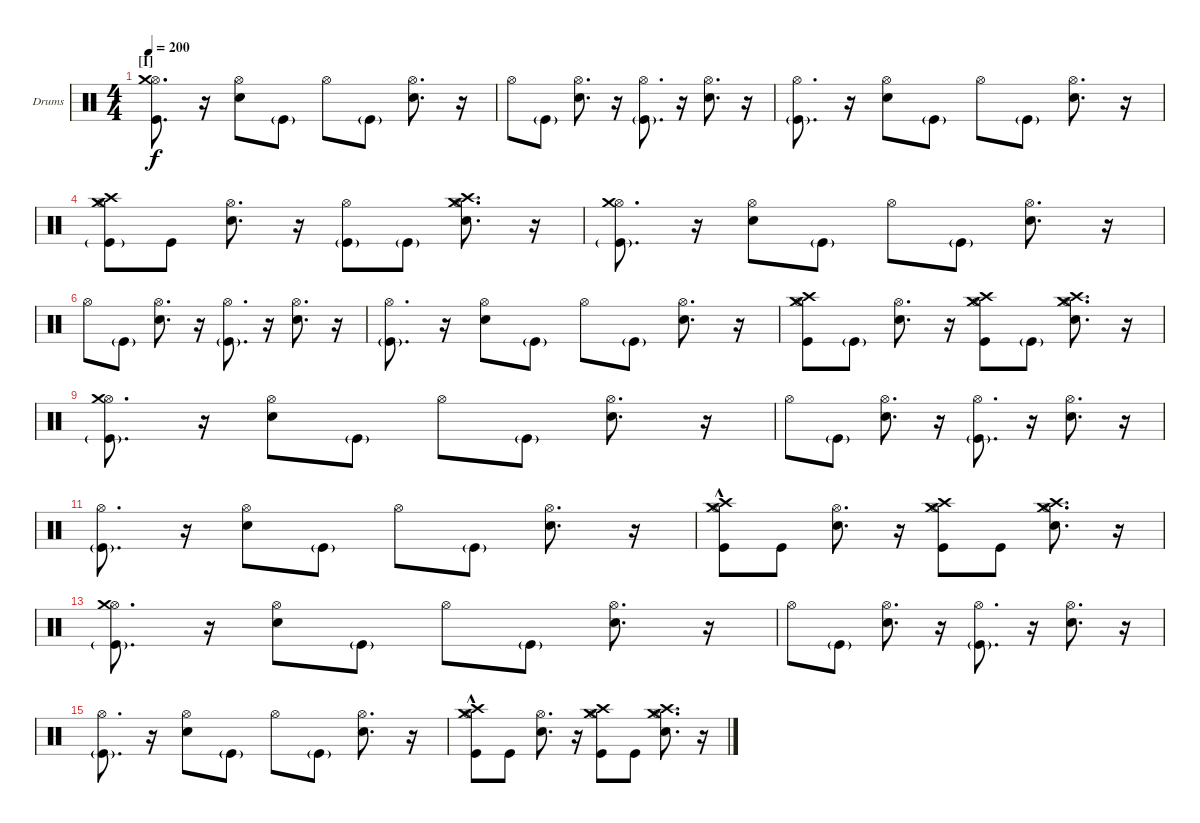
\bracketExtendMode nobrackets
\firstSystemTrackNameOrientation horizontal
\otherSystemsTrackNameOrientation horizontal
\defaultBarNumberDisplay FirstOfSystem
\track ("Drum2" "Drums") {instrument percussion}
\staff {score}
\articulation defaults
\ts (4 4)
\section ("I" "")
\tempo 200
\clef neutral
\scale
0.25
\ks c
("Kick (hit)" "Hi-Hat (open)" "Crash medium (hit)").8{d dy f} r.16 ("Snare (hit) 2" "Hi-Hat (open)").8 "Kick (hit)"{g}.8 "Hi-Hat (open)".8 "Kick (hit)"{g}.8 ("Snare (hit) 2" "Hi-Hat (open)").8{d} r.16 |
\scale
0.25 "Hi-Hat (open)".8 "Kick (hit)"{g}.8 ("Snare (hit) 2" "Hi-Hat (open)").8{d} r.16 ("Kick (hit)"{g} "Hi-Hat (open)").8{d} r.16 ("Snare (hit) 2" "Hi-Hat (open)").8{d} r.16 |
\scale
0.25 ("Kick (hit)"{g} "Hi-Hat (open)").8{d} r.16 ("Snare (hit) 2" "Hi-Hat (open)").8 "Kick (hit)"{g}.8 "Hi-Hat (open)".8 "Kick (hit)"{g}.8 ("Snare (hit) 2" "Hi-Hat (open)").8{d} r.16 |
\scale
0.25 ("Hi-Hat (open)" "Kick (hit)"{g} "Crash high (hit)" "Crash medium (hit)").8 "Kick (hit)".8 ("Snare (hit) 2" "Hi-Hat (open)").8{d} r.16 ("Kick (hit)"{g} "Hi-Hat (open)").8 "Kick (hit)"{g}.8 ("Snare (hit) 2" "Hi-Hat (open)" "Crash medium (hit)" "Crash high (hit)").8{d} r.16 |
\scale
0.25 ("Kick (hit)"{g} "Hi-Hat (open)" "Crash medium (hit)").8{d} r.16 ("Snare (hit) 2" "Hi-Hat (open)").8 "Kick (hit)"{g}.8 "Hi-Hat (open)".8 "Kick (hit)"{g}.8 ("Snare (hit) 2" "Hi-Hat (open)").8{d} r.16 |
\scale
0.25 "Hi-Hat (open)".8 "Kick (hit)"{g}.8 ("Snare (hit) 2" "Hi-Hat (open)").8{d} r.16 ("Kick (hit)"{g} "Hi-Hat (open)").8{d} r.16 ("Snare (hit) 2" "Hi-Hat (open)").8{d} r.16 |
\scale
0.25 ("Kick (hit)"{g} "Hi-Hat (open)").8{d} r.16 ("Snare (hit) 2" "Hi-Hat (open)").8 "Kick (hit)"{g}.8 "Hi-Hat (open)".8 "Kick (hit)"{g}.8 ("Snare (hit) 2" "Hi-Hat (open)").8{d} r.16 |
\scale
0.25 ("Hi-Hat (open)" "Kick (hit)" "Crash medium (hit)" "Crash high (hit)").8 "Kick (hit)"{g}.8 ("Snare (hit) 2" "Hi-Hat (open)").8{d} r.16 ("Kick (hit)" "Hi-Hat (open)" "Crash high (hit)" "Crash medium (hit)").8 "Kick (hit)"{g}.8 ("Snare (hit) 2" "Hi-Hat (open)" "Crash medium (hit)" "Crash high (hit)").8{d} r.16 |
\scale
0.25 ("Kick (hit)"{g} "Hi-Hat (open)" "Crash medium (hit)").8{d} r.16 ("Snare (hit) 2" "Hi-Hat (open)").8 "Kick (hit)"{g}.8 "Hi-Hat (open)".8 "Kick (hit)"{g}.8 ("Snare (hit) 2" "Hi-Hat (open)").8{d} r.16 |
\scale
0.25 "Hi-Hat (open)".8 "Kick (hit)"{g}.8 ("Snare (hit) 2" "Hi-Hat (open)").8{d} r.16 ("Kick (hit)"{g} "Hi-Hat (open)").8{d} r.16 ("Snare (hit) 2" "Hi-Hat (open)").8{d} r.16 |
\scale
0.25 ("Kick (hit)"{g} "Hi-Hat (open)").8{d} r.16 ("Snare (hit) 2" "Hi-Hat (open)").8 "Kick (hit)"{g}.8 "Hi-Hat (open)".8 "Kick (hit)"{g}.8 ("Snare (hit) 2" "Hi-Hat (open)").8{d} r.16 |
\scale
0.25 ("Hi-Hat (open)" "Kick (hit)"{hac} "Crash high (hit)" "Crash medium (hit)").8 "Kick (hit)".8 ("Snare (hit) 2" "Hi-Hat (open)").8{d} r.16 ("Kick (hit)" "Hi-Hat (open)" "Crash medium (hit)" "Crash high (hit)").8 "Kick (hit)".8 ("Snare (hit) 2" "Hi-Hat (open)" "Crash high (hit)" "Crash medium (hit)").8{d} r.16 |
\scale
0.25 ("Kick (hit)"{g} "Hi-Hat (open)" "Crash medium (hit)").8{d} r.16 ("Snare (hit) 2" "Hi-Hat (open)").8 "Kick (hit)"{g}.8 "Hi-Hat (open)".8 "Kick (hit)"{g}.8 ("Snare (hit) 2" "Hi-Hat (open)").8{d} r.16 |
\scale
0.25 "Hi-Hat (open)".8 "Kick (hit)"{g}.8 ("Snare (hit) 2" "Hi-Hat (open)").8{d} r.16 ("Kick (hit)"{g} "Hi-Hat (open)").8{d} r.16 ("Snare (hit) 2" "Hi-Hat (open)").8{d} r.16 |
\scale
0.25 ("Kick (hit)"{g} "Hi-Hat (open)").8{d} r.16 ("Snare (hit) 2" "Hi-Hat (open)").8 "Kick (hit)"{g}.8 "Hi-Hat (open)".8 "Kick (hit)"{g}.8 ("Snare (hit) 2" "Hi-Hat (open)").8{d} r.16 |
\scale
0.25 ("Hi-Hat (open)" "Kick (hit)"{hac} "Crash high (hit)" "Crash medium (hit)").8 "Kick (hit)".8 ("Snare (hit) 2" "Hi-Hat (open)").8{d} r.16 ("Kick (hit)" "Hi-Hat (open)" "Crash medium (hit)" "Crash high (hit)").8 "Kick (hit)".8 ("Snare (hit) 2" "Hi-Hat (open)" "Crash high (hit)" "Crash medium (hit)").8{d} r.16
